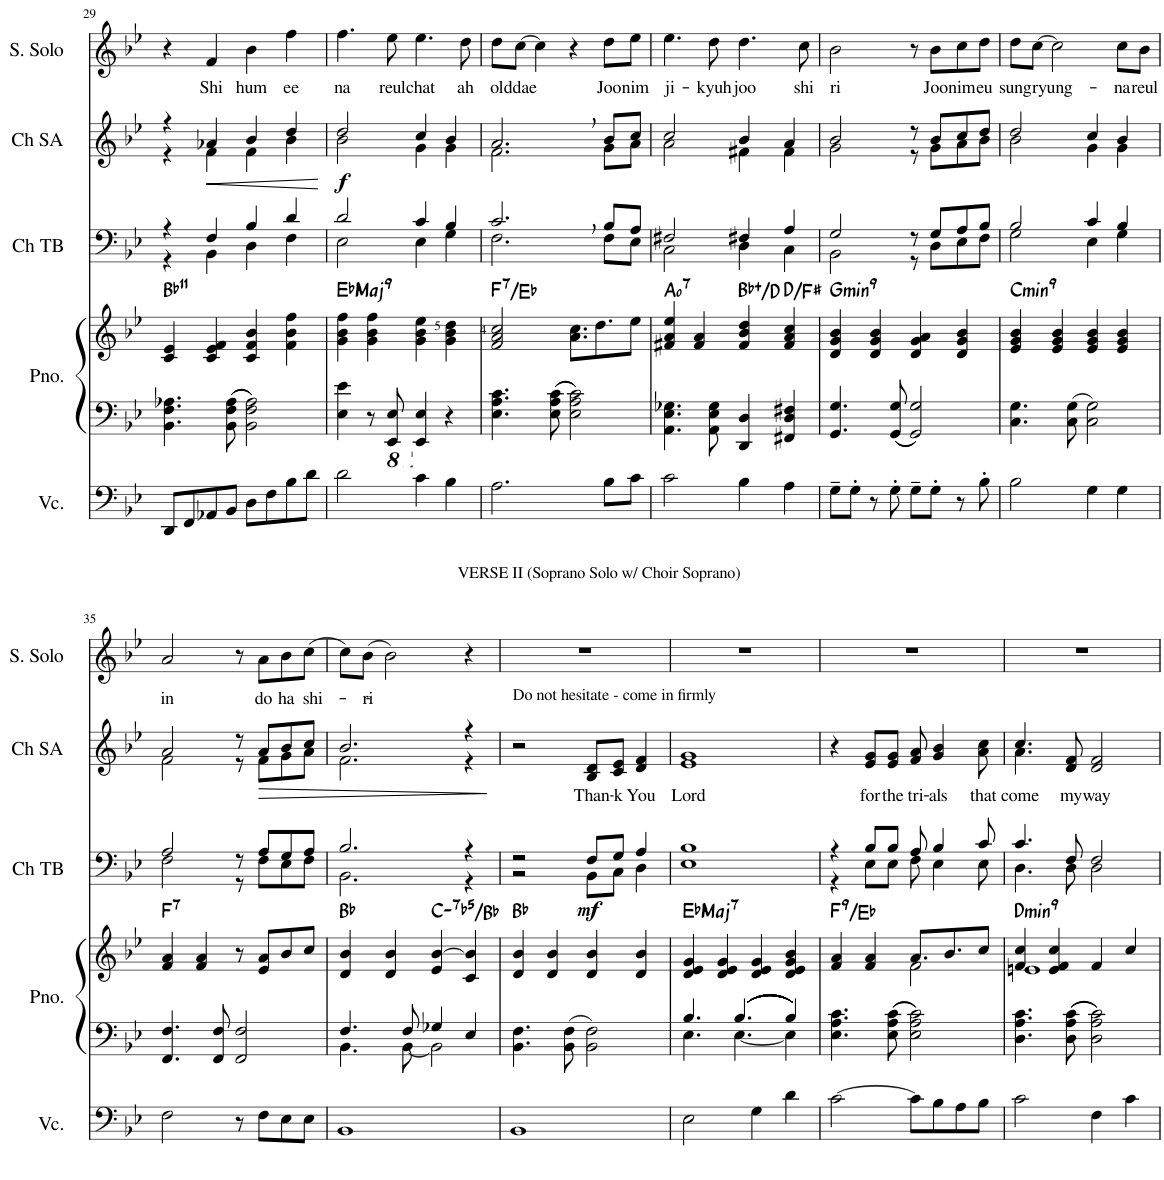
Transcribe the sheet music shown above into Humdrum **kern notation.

**kern	**kern	**kern	**harte	**kern	**dynam	**kern	**text	**dynam	**kern	**text
*part5	*part4	*part4	*part4	*part3	*part3	*part2	*part2	*part2	*part1	*part1
*staff6	*staff5	*staff4	*	*staff3	*staff3	*staff2	*staff2	*staff2	*staff1	*staff1
*I"Violoncello	*I"Piano	*	*	*I"Choir TB	*	*I"Choir SA	*	*	*I"Soprano Solo	*
*I'Vc.	*I'Pno.	*	*	*I'Ch TB	*	*I'Ch SA	*	*	*I'S. Solo	*
!!LO:PB:g=z
*clefF4	*clefF4	*clefG2	*	*clefF4	*	*clefG2	*	*	*clefG2	*
*k[b-e-]	*k[b-e-]	*k[b-e-]	*	*k[b-e-]	*	*k[b-e-]	*	*	*k[b-e-]	*
*M4/4	*M4/4	*M4/4	*	*M4/4	*	*M4/4	*	*	*M4/4	*
=29	=29	=29	=29	=29	=29	=29	=29	=29	=29	=29
*	*	*	*	*^	*	*^	*	*	*	*
!	!	!	!LO:H:kt=11	!	!	!	!	!	!	!	!	!
8DD/L	4.BB-\ 4.F\ 4.A-X\	4c/ 4e-/	Bb:9(11)	4r	4r	.	4r	4r	.	.	4r	.
8FF/	.	.	.	.	.	.	.	.	.	.	.	.
!	!	!	!	!	!	!	!	!	!	!LO:HP:b	!	!LO:LY:b
8AA-X/	.	4c/ 4e-/ 4f/	.	4F/	4BB-\	.	4a-X/	4f\	.	<	4f/	-Shi
8BB-/J	8BB-\ 8F\ 8A-\	.	.	.	.	.	.	.	.	.	.	.
!	!	!	!	!	!	!	!	!	!	!	!	!LO:LY:b
8D\L	2BB-\ 2F\ 2A-\	4c/ 4f/ 4b-/	.	4B-/	4D\	.	4b-/	4f\	.	.	4b-\	hum
8F\	.	.	.	.	.	.	.	.	.	.	.	.
!	!	!	!	!	!	!	!	!	!	!	!	!LO:LY:b
8B-\	.	4f\ 4b-\ 4ff\	.	4d/	4F\	.	4dd/	4b-\	.	.	4ff\	ee
8d\J	.	.	.	.	.	.	.	.	.	.	.	.
*	*	*	*	*v	*v	*	*	*	*	*	*	*
*	*	*	*	*	*	*v	*v	*	*	*	*
.	.	.	.	.	.	.	.	[	.	.
=30	=30	=30	=30	=30	=30	=30	=30	=30	=30	=30
*	*	*	*	*^	*	*^	*	*	*	*
!	!	!	!LO:H:kt=Maj9	!	!	!	!	!	!	!LO:DY:b	!	!LO:LY:b
2d\	4E-\ 4e-\	4g\ 4b-\ 4ff\	Eb:maj9	2d/	2E-\	.	2dd/	2b-\	.	f	4.ff\	na
.	8r	4g\ 4b-\ 4ff\	.	.	.	.	.	.	.	.	.	.
*	*8ba	*	*	*	*	*	*	*	*	*	*	*
!	!	!	!	!	!	!	!	!	!	!	!	!LO:LY:b
.	8EEE-/ 8EE-/	.	.	.	.	.	.	.	.	.	8ee-\	reul
*	*X8ba	*	*	*	*	*	*	*	*	*	*	*
!	!	!	!	!	!	!	!	!	!	!	!	!LO:LY:b
4c\	4EE-/ 4E-/	4g\ 4b-\ 4ee-\	.	4c/	4E-\	.	4cc/	4g\	.	.	4.ee-\	chat
4B-\	4r	4g\ 4b-\ 4dd\	.	4B-/	4G\	.	4b-/	4g\	.	.	.	.
!	!	!	!	!	!	!	!	!	!	!	!	!LO:LY:b
.	.	.	.	.	.	.	.	.	.	.	8dd\	ah
=31	=31	=31	=31	=31	=31	=31	=31	=31	=31	=31	=31	=31
!	!	!	!LO:H:kt=7	!	!	!	!	!	!	!	!	!LO:LY:b
2.A\	4.E-\ 4.A\ 4.c\	2f/ 2a/ 2cc/	F:7/b7	2.c,/	2.F\	.	2.a,/	2.f\	.	.	8dd\L	ol
!	!	!	!	!	!	!	!	!	!	!	!	!LO:LY:b
.	.	.	.	.	.	.	.	.	.	.	[8cc\J	ddae
.	.	.	.	.	.	.	.	.	.	.	4cc\]	.
.	8E-\ 8A\ 8c\	.	.	.	.	.	.	.	.	.	.	.
.	2E-\ 2A\ 2c\	8.a\ 8.cc\L	.	.	.	.	.	.	.	.	4r	.
.	.	8.dd\	.	.	.	.	.	.	.	.	.	.
!	!	!	!	!	!	!	!	!	!	!	!	!LO:LY:b
8B-\L	.	.	.	8B-/L	8F\L	.	8b-/L	8g\L	.	.	8dd\L	Joo
!	!	!	!	!	!	!	!	!	!	!	!	!LO:LY:b
8c\J	.	8ee-\J	.	8A/J	8E-\J	.	8cc/J	8a\J	.	.	8ee-\J	nim
=32	=32	=32	=32	=32	=32	=32	=32	=32	=32	=32	=32	=32
!	!	!	!LO:H:kt=7	!	!	!	!	!	!	!	!	!LO:LY:b
2c\	4.AA\ 4.E-\ 4.G-X\	4f#X/ 4a/ 4ee-/	A:dim7	2F#X/	2C\	.	2cc/	2a\	.	.	4.ee-\	ji-
.	.	4f#/ 4a/	.	.	.	.	.	.	.	.	.	.
!	!	!	!	!	!	!	!	!	!	!	!	!LO:LY:b
.	8AA\ 8E-\ 8G-\	.	.	.	.	.	.	.	.	.	8dd\	-kyuh
!	!	!	!	!	!	!	!	!	!	!	!	!LO:LY:b
4B-\	4DD/ 4D/	4f#/ 4b-/ 4dd/	Bb:aug/3	4F#X/	4D\	.	4b-/	4f#X\	.	.	4.dd\	joo
4A\	4FF#X/ 4D/ 4F#X/	4f#/ 4a/ 4cc/	D:maj/3	4A/	4C\	.	4a/	4f#\	.	.	.	.
!	!	!	!	!	!	!	!	!	!	!	!	!LO:LY:b
.	.	.	.	.	.	.	.	.	.	.	8cc\	shi
=33	=33	=33	=33	=33	=33	=33	=33	=33	=33	=33	=33	=33
!	!	!	!LO:H:kt=min9	!	!	!	!	!	!	!	!	!LO:LY:b
8G~\L	4.GG/ 4.G/	4d/ 4g/ 4b-/	G:min9	2G/	2BB-\	.	2b-/	2g\	.	.	2b-\	ri
8G'\J	.	.	.	.	.	.	.	.	.	.	.	.
8r	.	4d/ 4g/ 4b-/	.	.	.	.	.	.	.	.	.	.
8G'\	8GG/ 8G/	.	.	.	.	.	.	.	.	.	.	.
8G~\L	2GG/ 2G/	4d/ 4g/ 4a/	.	8r	8r	.	8r	8r	.	.	8r	.
!	!	!	!	!	!	!	!	!	!	!	!	!LO:LY:b
8G'\J	.	.	.	8G/L	8D\L	.	8b-/L	8g\L	.	.	8b-\L	Joo
!	!	!	!	!	!	!	!	!	!	!	!	!LO:LY:b
8r	.	4d/ 4g/ 4b-/	.	8A/	8E-\	.	8cc/	8a\	.	.	8cc\	nim
!	!	!	!	!	!	!	!	!	!	!	!	!LO:LY:b
8B-'\	.	.	.	8B-/J	8F\J	.	8dd/J	8b-\J	.	.	8dd\J	eu
=34	=34	=34	=34	=34	=34	=34	=34	=34	=34	=34	=34	=34
!	!	!	!LO:H:kt=min9	!	!	!	!	!	!	!	!	!LO:LY:b
2B-\	4.C\ 4.G\	4e-/ 4g/ 4b-/	C:min9	2B-/	2G\	.	2dd/	2b-\	.	.	8dd\L	sung
!	!	!	!	!	!	!	!	!	!	!	!	!LO:LY:b
.	.	.	.	.	.	.	.	.	.	.	[8cc\J	ryung-
.	.	4e-/ 4g/ 4b-/	.	.	.	.	.	.	.	.	2cc\]	.
.	8C\ 8G\	.	.	.	.	.	.	.	.	.	.	.
4G\	2C\ 2G\	4e-/ 4g/ 4b-/	.	4c/	4E-\	.	4cc/	4g\	.	.	.	.
!	!	!	!	!	!	!	!	!	!	!	!	!LO:LY:b
4G\	.	4e-/ 4g/ 4b-/	.	4B-/	4G\	.	4b-/	4g\	.	.	8cc\L	-na
!	!	!	!	!	!	!	!	!	!	!	!	!LO:LY:b
.	.	.	.	.	.	.	.	.	.	.	8b-\J	reul
!!LO:LB:g=z
=35	=35	=35	=35	=35	=35	=35	=35	=35	=35	=35	=35	=35
!	!	!	!LO:H:kt=7	!	!	!	!	!	!	!	!	!LO:LY:b
2F\	4.FF/ 4.F/	4f/ 4a/	F:7	2A/	2F\	.	2a/	2f\	.	.	2a/	in
.	.	4f/ 4a/	.	.	.	.	.	.	.	.	.	.
.	8FF/ 8F/	.	.	.	.	.	.	.	.	.	.	.
8r	2FF/ 2F/	8r	.	8r	8r	.	8r	8r	.	.	8r	.
!	!	!	!	!	!	!	!	!	!	!LO:HP:b	!	!LO:LY:b
8F\L	.	8e-/ 8a/L	.	8A/L	8F\L	.	8a/L	8f\L	.	>	8a\L	do
!	!	!	!	!	!	!	!	!	!	!	!	!LO:LY:b
8E-\	.	8b-/	.	8G/	8E-\	.	8b-/	8g\	.	.	8b-\	ha
!	!	!	!	!	!	!	!	!	!	!	!	!LO:LY:b
8E-\J	.	8cc/J	.	8A/J	8F\J	.	8cc/J	8a\J	.	.	(8cc\J	shi-
*	*	*	*	*v	*v	*	*	*	*	*	*	*
*	*	*	*	*	*	*v	*v	*	*	*	*
.	.	.	.	.	.	.	.	]	.	.
=36	=36	=36	=36	=36	=36	=36	=36	=36	=36	=36
*	*^	*	*	*^	*	*^	*	*	*	*
1BB-	4.F/	4.BB-\	4d/ 4b-/	Bb:maj	2.B-/	2.BB-\	.	2.b-/	2.f\	.	.	8cc\L)	.
!	!	!	!	!	!	!	!	!	!	!	!	!	!LO:LY:b
.	.	.	.	.	.	.	.	.	.	.	.	(8b-\J	-ri-
.	.	.	4d/ 4b-/	.	.	.	.	.	.	.	.	2b-\)	.
.	8F/	[8BB-\	.	.	.	.	.	.	.	.	.	.	.
!	!	!	!	!LO:H:kt=-7b5	!	!	!	!	!	!	!	!	!
.	4G-X/	2BB-\]	4e-/ [4b-/	C:hdim7/b7	.	.	.	.	.	.	.	.	.
.	4E-/	.	4c/ 4b-/]	.	4r	4r	.	4r	4r	.	.	4r	.
*	*v	*v	*	*	*	*	*	*	*	*	*	*	*
=37	=37	=37	=37	=37	=37	=37	=37	=37	=37	=37	=37	=37
!	!	!	!	!	!	!	!	!	!	!	!LO:TX:a:t=VERSE II (Soprano Solo w/ Choir Soprano)	!
!	!	!	!	!	!	!	!LO:TX:a:t=Do not hesitate - come in firmly	!	!	!	!	!
*	*	*	*	*	*	*	*v	*v	*	*	*	*
1BB-	4.BB-\ 4.F\	4d/ 4b-/	Bb:maj	2r	2r	.	2r	.	.	1r	.
.	.	4d/ 4b-/	.	.	.	.	.	.	.	.	.
.	8BB-\ 8F\	.	.	.	.	.	.	.	.	.	.
!	!	!	!	!	!	!LO:DY:b	!	!LO:LY:b	!	!	!
.	2BB-\ 2F\	4d/ 4b-/	.	8F/L	8BB-\L	mf	8B-/ 8d/L	Than-	.	.	.
!	!	!	!	!	!	!	!	!LO:LY:b	!	!	!
.	.	.	.	8G/J	8C\J	.	8c/ 8e-/J	-k	.	.	.
!	!	!	!	!	!	!	!	!LO:LY:b	!	!	!
.	.	4d/ 4b-/	.	4A/	4D\	.	4d/ 4f/	You	.	.	.
=38	=38	=38	=38	=38	=38	=38	=38	=38	=38	=38	=38
*	*^	*	*	*	*	*	*	*	*	*	*
!	!	!	!	!LO:H:kt=Maj7	!	!	!	!	!LO:LY:b	!	!	!
2E-\	4.B-/	4.E-\	4d/ 4e-/ 4g/	Eb:maj7	1B-	1E-	.	1e- 1g	Lord	.	1r	.
.	.	.	4d/ 4e-/ 4g/	.	.	.	.	.	.	.	.	.
.	4.B-/	[4.E-\	.	.	.	.	.	.	.	.	.	.
4G\	.	.	4d/ 4e-/ 4g/	.	.	.	.	.	.	.	.	.
4d\	4B-/	4E-\]	4d/ 4e-/ 4g/ 4b-/	.	.	.	.	.	.	.	.	.
=39	=39	=39	=39	=39	=39	=39	=39	=39	=39	=39	=39	=39
*	*	*	*^	*	*	*	*	*	*	*	*	*
!	!	!	!	!	!LO:H:kt=9	!	!	!	!	!	!	!	!
*	*v	*v	*	*	*	*	*	*	*	*	*	*	*
[2c\	4.E-\ 4.A\ 4.c\	4f/ 4a/	2ryy	F:9/b7	4r	4r	.	4r	.	.	1r	.
!	!	!	!	!	!	!	!	!	!LO:LY:b	!	!	!
.	.	4f/ 4a/	.	.	8B-/L	8E-\L	.	8e-/ 8g/L	for	.	.	.
!	!	!	!	!	!	!	!	!	!LO:LY:b	!	!	!
.	8E-\ 8A\ 8c\	.	.	.	8B-/J	8E-\J	.	8e-/ 8g/J	the	.	.	.
!	!	!	!	!	!	!	!	!	!LO:LY:b	!	!	!
8c\L]	2E-\ 2A\ 2c\	8.a/L	2f\	.	8A/	8F\	.	8f/ 8a/	tri-	.	.	.
!	!	!	!	!	!	!	!	!	!LO:LY:b	!	!	!
8B-\	.	.	.	.	4B-/	4E-\	.	4g/ 4b-/	-als	.	.	.
.	.	8.b-/	.	.	.	.	.	.	.	.	.	.
8A\	.	.	.	.	.	.	.	.	.	.	.	.
!	!	!	!	!	!	!	!	!	!LO:LY:b	!	!	!
8B-\J	.	8cc/J	.	.	8c/	8E-\	.	8a\ 8cc\	that	.	.	.
=40	=40	=40	=40	=40	=40	=40	=40	=40	=40	=40	=40	=40
!	!	!	!	!LO:H:kt=min9	!	!	!	!	!LO:LY:b	!	!	!
*	*	*	*	*	*	*	*	*^	*	*	*	*
2c\	4.D\ 4.A\ 4.c\	4f/ 4cc/	1en	D:min9	4.c/	4.D\	.	4.cc/	4.a\	come	.	1r	.
.	.	4e/ 4f/ 4cc/	.	.	.	.	.	.	.	.	.	.	.
!	!	!	!	!	!	!	!	!	!	!LO:LY:b	!	!	!
.	8D\ 8A\ 8c\	.	.	.	8F/	8D\	.	8d/ 8f/	2ryy	my	.	.	.
!	!	!	!	!	!	!	!	!	!	!LO:LY:b	!	!	!
4F\	2D\ 2A\ 2c\	4f/	.	.	2F/	2D\	.	2d/ 2f/	.	way	.	.	.
4c\	.	4cc/	.	.	.	.	.	.	.	.	.	.	.
.	.	.	.	.	.	.	.	.	8ryy	.	.	.	.
*	*	*v	*v	*	*	*	*	*v	*v	*	*	*	*
*	*	*	*	*v	*v	*	*	*	*	*	*
=	=	=	=	=	=	=	=	=	=	=
*-	*-	*-	*-	*-	*-	*-	*-	*-	*-	*-
